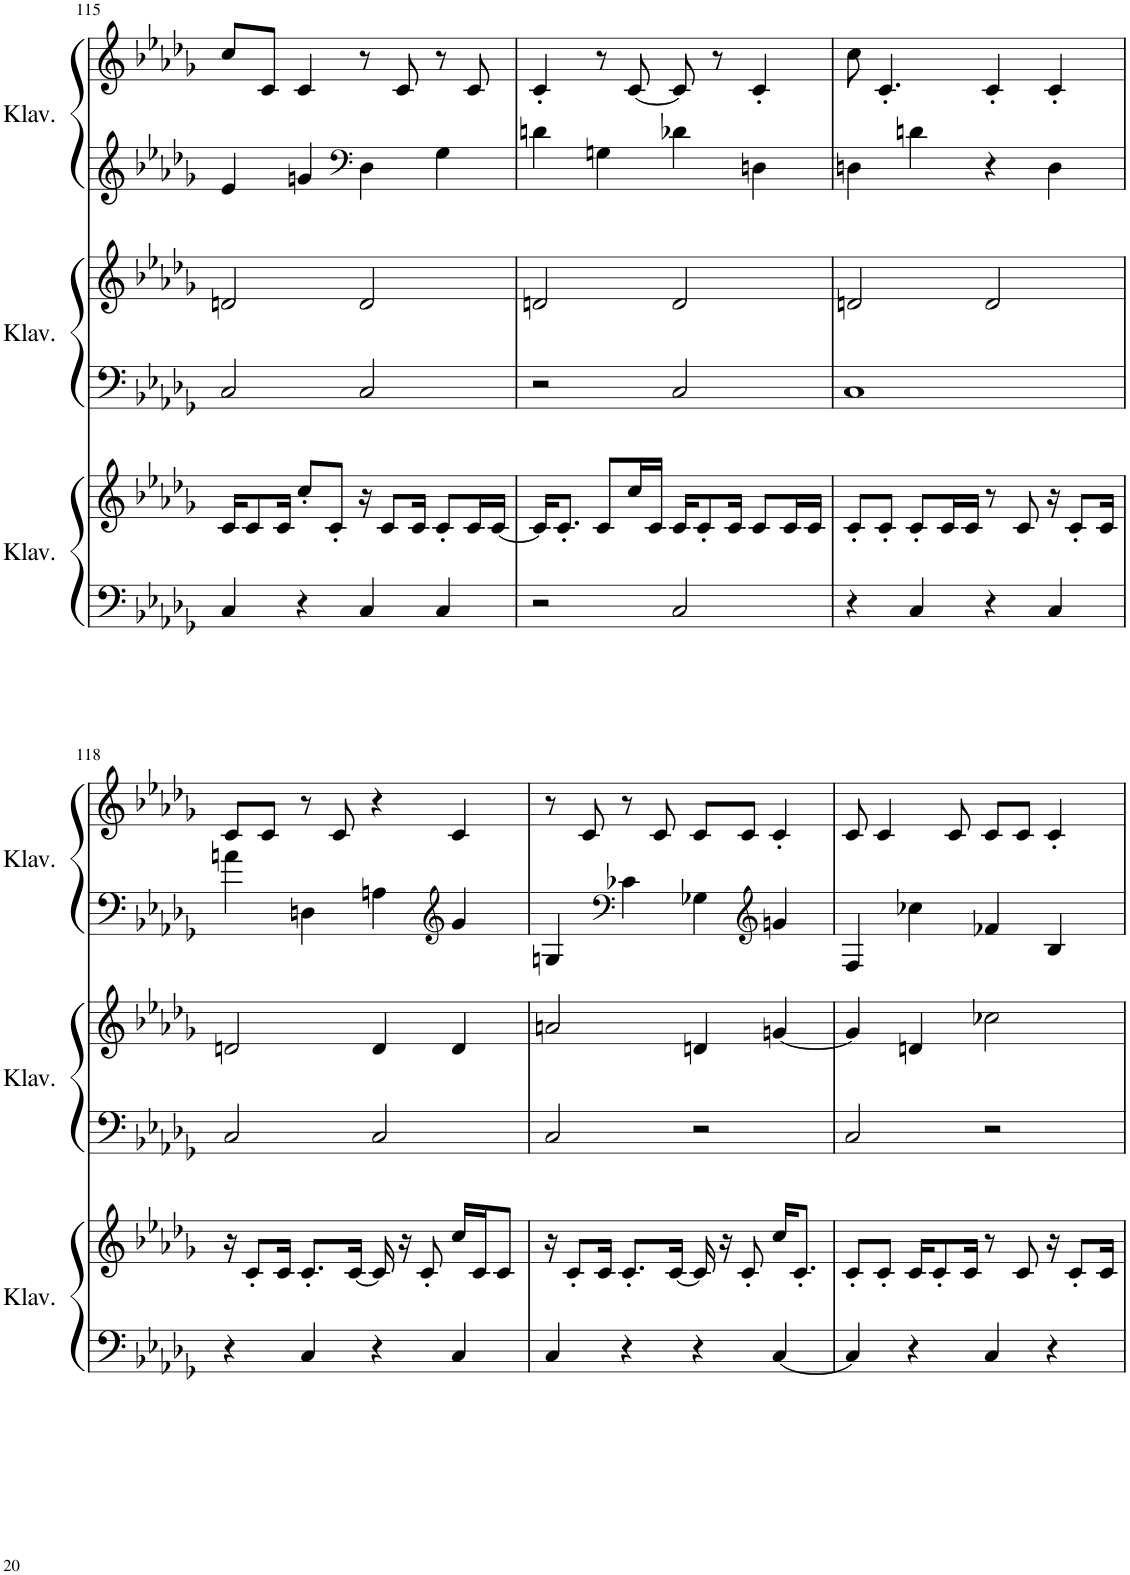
**kern	**kern	**kern	**kern	**kern	**kern
*part3	*part3	*part2	*part2	*part1	*part1
*staff6	*staff5	*staff4	*staff3	*staff2	*staff1
*I"Klavier	*	*I"Klavier	*	*I"Klavier	*
*I'Klav.	*	*I'Klav.	*	*I'Klav.	*
!!LO:PB:g=z
*clefF4	*clefG2	*clefF4	*clefG2	*clefF4	*clefG2
*k[b-e-a-d-g-]	*k[b-e-a-d-g-]	*k[b-e-a-d-g-]	*k[b-e-a-d-g-]	*k[b-e-a-d-g-]	*k[b-e-a-d-g-]
*M4/4	*M4/4	*M4/4	*M4/4	*M4/4	*M4/4
=115	=115	=115	=115	=115	=115
4C/	16c/KL	2C/	2dn/	4e-/	8cc/L
.	8c/	.	.	.	.
.	.	.	.	.	8c/J
.	16c/Jk	.	.	.	.
4r	8cc'/L	.	.	4gn/	4c/
.	8c'/J	.	.	.	.
*	*	*	*	*clefF4	*
4C/	16r	2C/	2d/	4D-\	8r
.	8c/L	.	.	.	.
.	.	.	.	.	8c/
.	16c/Jk	.	.	.	.
4C/	8c'/L	.	.	4G-\	8r
.	16c/L	.	.	.	8c/
.	[16c/JJ	.	.	.	.
=116	=116	=116	=116	=116	=116
2r	16c/KL]	2r	2dn/	4dn\	4c'/
.	8.c'/J	.	.	.	.
.	8c/L	.	.	4Gn\	8r
.	16cc/L	.	.	.	[8c/
.	16c/JJ	.	.	.	.
2C/	16c/KL	2C/	2d/	4d-X\	8c/]
.	8c'/	.	.	.	.
.	.	.	.	.	8r
.	16c/Jk	.	.	.	.
.	8c/L	.	.	4Dn\	4c'/
.	16c/L	.	.	.	.
.	16c/JJ	.	.	.	.
=117	=117	=117	=117	=117	=117
4r	8c'/L	1C	2dn/	4Dn\	8cc\
.	8c'/J	.	.	.	4.c'/
4C/	8c'/L	.	.	4dn\	.
.	16c/L	.	.	.	.
.	16c/JJ	.	.	.	.
4r	8r	.	2d/	4r	4c'/
.	8c/	.	.	.	.
4C/	16r	.	.	4D\	4c'/
.	8c'/L	.	.	.	.
.	16c/Jk	.	.	.	.
!!LO:LB:g=z
=118	=118	=118	=118	=118	=118
4r	16r	2C/	2dn/	4an\	8c/L
.	8c'/L	.	.	.	.
.	.	.	.	.	8c/J
.	16c/Jk	.	.	.	.
4C/	8.c'/L	.	.	4Dn\	8r
.	.	.	.	.	8c/
.	[16c/Jk	.	.	.	.
4r	16c/]	2C/	4d/	4An\	4r
.	16r	.	.	.	.
.	8c'/	.	.	.	.
*	*	*	*	*clefG2	*
4C/	16cc/LL	.	4d/	4g-/	4c/
.	16c/J	.	.	.	.
.	8c/J	.	.	.	.
=119	=119	=119	=119	=119	=119
4C/	16r	2C/	2an/	4Gn/	8r
.	8c'/L	.	.	.	.
.	.	.	.	.	8c/
.	16c/Jk	.	.	.	.
*	*	*	*	*clefF4	*
4r	8.c'/L	.	.	4c-X\	8r
.	.	.	.	.	8c/
.	[16c/Jk	.	.	.	.
4r	16c/]	2r	4dn/	4G-X\	8c/L
.	16r	.	.	.	.
.	8c'/	.	.	.	8c/J
*	*	*	*	*clefG2	*
[4C/	16cc/KL	.	[4gn/	4gn/	4c'/
.	8.c'/J	.	.	.	.
=120	=120	=120	=120	=120	=120
4C/]	8c'/L	2C/	4g/]	4F/	8c/
.	8c'/J	.	.	.	4c/
4r	16c/KL	.	4dn/	4cc-X\	.
.	8c'/	.	.	.	.
.	.	.	.	.	8c/
.	16c/Jk	.	.	.	.
4C/	8r	2r	2cc-X\	4f-X/	8c/L
.	8c/	.	.	.	8c/J
4r	16r	.	.	4B-/	4c'/
.	8c'/L	.	.	.	.
.	16c/Jk	.	.	.	.
=	=	=	=	=	=
*-	*-	*-	*-	*-	*-
